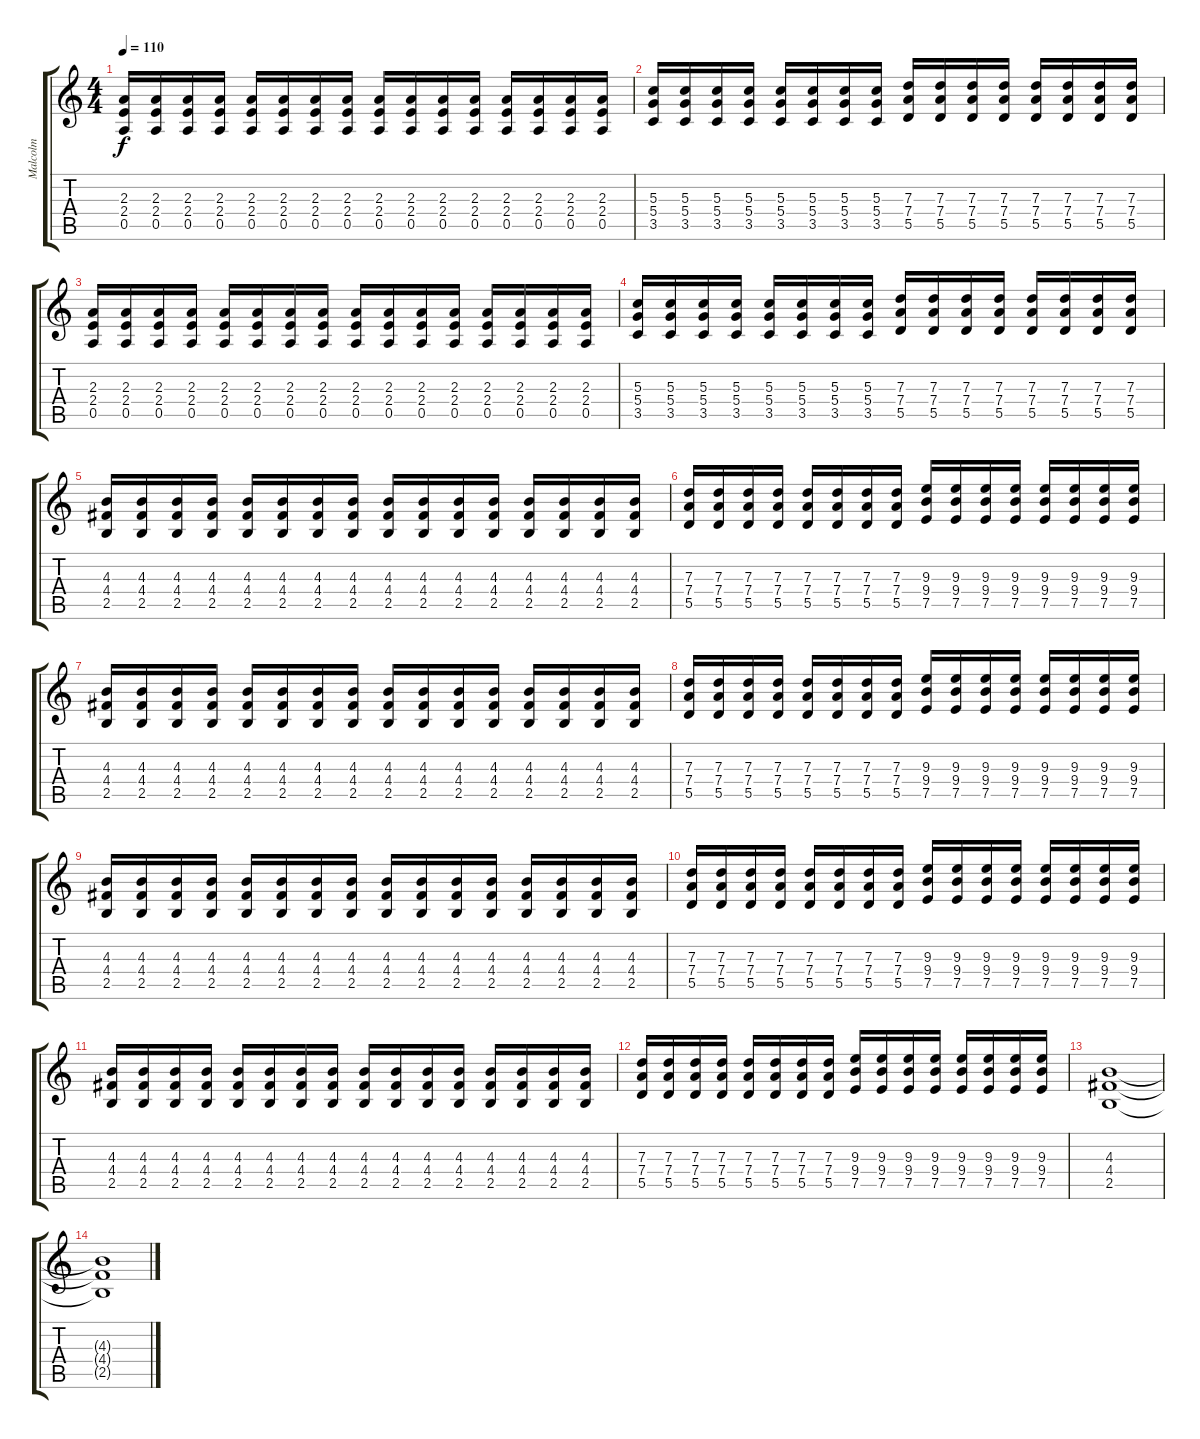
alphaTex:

\track ("Malcolm" "Malcolm") {instrument overdrivenguitar}
\staff {score tabs}
\tuning (E4 B3 G3 D3 A2 E2) {hide}
\ts (4 4)
\tempo 110
\clef g2
\ks c
(2.3 2.4 0.5).16{dy f} (2.3 2.4 0.5).16 (2.3 2.4 0.5).16 (2.3 2.4 0.5).16 (2.3 2.4 0.5).16 (2.3 2.4 0.5).16 (2.3 2.4 0.5).16 (2.3 2.4 0.5).16 (2.3 2.4 0.5).16 (2.3 2.4 0.5).16 (2.3 2.4 0.5).16 (2.3 2.4 0.5).16 (2.3 2.4 0.5).16 (2.3 2.4 0.5).16 (2.3 2.4 0.5).16 (2.3 2.4 0.5).16 |
(5.3 5.4 3.5).16 (5.3 5.4 3.5).16 (5.3 5.4 3.5).16 (5.3 5.4 3.5).16 (5.3 5.4 3.5).16 (5.3 5.4 3.5).16 (5.3 5.4 3.5).16 (5.3 5.4 3.5).16 (7.3 7.4 5.5).16 (7.3 7.4 5.5).16 (7.3 7.4 5.5).16 (7.3 7.4 5.5).16 (7.3 7.4 5.5).16 (7.3 7.4 5.5).16 (7.3 7.4 5.5).16 (7.3 7.4 5.5).16 |
(2.3 2.4 0.5).16 (2.3 2.4 0.5).16 (2.3 2.4 0.5).16 (2.3 2.4 0.5).16 (2.3 2.4 0.5).16 (2.3 2.4 0.5).16 (2.3 2.4 0.5).16 (2.3 2.4 0.5).16 (2.3 2.4 0.5).16 (2.3 2.4 0.5).16 (2.3 2.4 0.5).16 (2.3 2.4 0.5).16 (2.3 2.4 0.5).16 (2.3 2.4 0.5).16 (2.3 2.4 0.5).16 (2.3 2.4 0.5).16 |
(5.3 5.4 3.5).16 (5.3 5.4 3.5).16 (5.3 5.4 3.5).16 (5.3 5.4 3.5).16 (5.3 5.4 3.5).16 (5.3 5.4 3.5).16 (5.3 5.4 3.5).16 (5.3 5.4 3.5).16 (7.3 7.4 5.5).16 (7.3 7.4 5.5).16 (7.3 7.4 5.5).16 (7.3 7.4 5.5).16 (7.3 7.4 5.5).16 (7.3 7.4 5.5).16 (7.3 7.4 5.5).16 (7.3 7.4 5.5).16 |
(4.3 4.4 2.5).16 (4.3 4.4 2.5).16 (4.3 4.4 2.5).16 (4.3 4.4 2.5).16 (4.3 4.4 2.5).16 (4.3 4.4 2.5).16 (4.3 4.4 2.5).16 (4.3 4.4 2.5).16 (4.3 4.4 2.5).16 (4.3 4.4 2.5).16 (4.3 4.4 2.5).16 (4.3 4.4 2.5).16 (4.3 4.4 2.5).16 (4.3 4.4 2.5).16 (4.3 4.4 2.5).16 (4.3 4.4 2.5).16 |
(7.3 7.4 5.5).16 (7.3 7.4 5.5).16 (7.3 7.4 5.5).16 (7.3 7.4 5.5).16 (7.3 7.4 5.5).16 (7.3 7.4 5.5).16 (7.3 7.4 5.5).16 (7.3 7.4 5.5).16 (9.3 9.4 7.5).16 (9.3 9.4 7.5).16 (9.3 9.4 7.5).16 (9.3 9.4 7.5).16 (9.3 9.4 7.5).16 (9.3 9.4 7.5).16 (9.3 9.4 7.5).16 (9.3 9.4 7.5).16 |
(4.3 4.4 2.5).16 (4.3 4.4 2.5).16 (4.3 4.4 2.5).16 (4.3 4.4 2.5).16 (4.3 4.4 2.5).16 (4.3 4.4 2.5).16 (4.3 4.4 2.5).16 (4.3 4.4 2.5).16 (4.3 4.4 2.5).16 (4.3 4.4 2.5).16 (4.3 4.4 2.5).16 (4.3 4.4 2.5).16 (4.3 4.4 2.5).16 (4.3 4.4 2.5).16 (4.3 4.4 2.5).16 (4.3 4.4 2.5).16 |
(7.3 7.4 5.5).16 (7.3 7.4 5.5).16 (7.3 7.4 5.5).16 (7.3 7.4 5.5).16 (7.3 7.4 5.5).16 (7.3 7.4 5.5).16 (7.3 7.4 5.5).16 (7.3 7.4 5.5).16 (9.3 9.4 7.5).16 (9.3 9.4 7.5).16 (9.3 9.4 7.5).16 (9.3 9.4 7.5).16 (9.3 9.4 7.5).16 (9.3 9.4 7.5).16 (9.3 9.4 7.5).16 (9.3 9.4 7.5).16 |
(4.3 4.4 2.5).16 (4.3 4.4 2.5).16 (4.3 4.4 2.5).16 (4.3 4.4 2.5).16 (4.3 4.4 2.5).16 (4.3 4.4 2.5).16 (4.3 4.4 2.5).16 (4.3 4.4 2.5).16 (4.3 4.4 2.5).16 (4.3 4.4 2.5).16 (4.3 4.4 2.5).16 (4.3 4.4 2.5).16 (4.3 4.4 2.5).16 (4.3 4.4 2.5).16 (4.3 4.4 2.5).16 (4.3 4.4 2.5).16 |
(7.3 7.4 5.5).16 (7.3 7.4 5.5).16 (7.3 7.4 5.5).16 (7.3 7.4 5.5).16 (7.3 7.4 5.5).16 (7.3 7.4 5.5).16 (7.3 7.4 5.5).16 (7.3 7.4 5.5).16 (9.3 9.4 7.5).16 (9.3 9.4 7.5).16 (9.3 9.4 7.5).16 (9.3 9.4 7.5).16 (9.3 9.4 7.5).16 (9.3 9.4 7.5).16 (9.3 9.4 7.5).16 (9.3 9.4 7.5).16 |
(4.3 4.4 2.5).16 (4.3 4.4 2.5).16 (4.3 4.4 2.5).16 (4.3 4.4 2.5).16 (4.3 4.4 2.5).16 (4.3 4.4 2.5).16 (4.3 4.4 2.5).16 (4.3 4.4 2.5).16 (4.3 4.4 2.5).16 (4.3 4.4 2.5).16 (4.3 4.4 2.5).16 (4.3 4.4 2.5).16 (4.3 4.4 2.5).16 (4.3 4.4 2.5).16 (4.3 4.4 2.5).16 (4.3 4.4 2.5).16 |
(7.3 7.4 5.5).16 (7.3 7.4 5.5).16 (7.3 7.4 5.5).16 (7.3 7.4 5.5).16 (7.3 7.4 5.5).16 (7.3 7.4 5.5).16 (7.3 7.4 5.5).16 (7.3 7.4 5.5).16 (9.3 9.4 7.5).16 (9.3 9.4 7.5).16 (9.3 9.4 7.5).16 (9.3 9.4 7.5).16 (9.3 9.4 7.5).16 (9.3 9.4 7.5).16 (9.3 9.4 7.5).16 (9.3 9.4 7.5).16 |
(4.3 4.4 2.5).1 |
(4.3{t} 4.4{t} 2.5{t}).1
